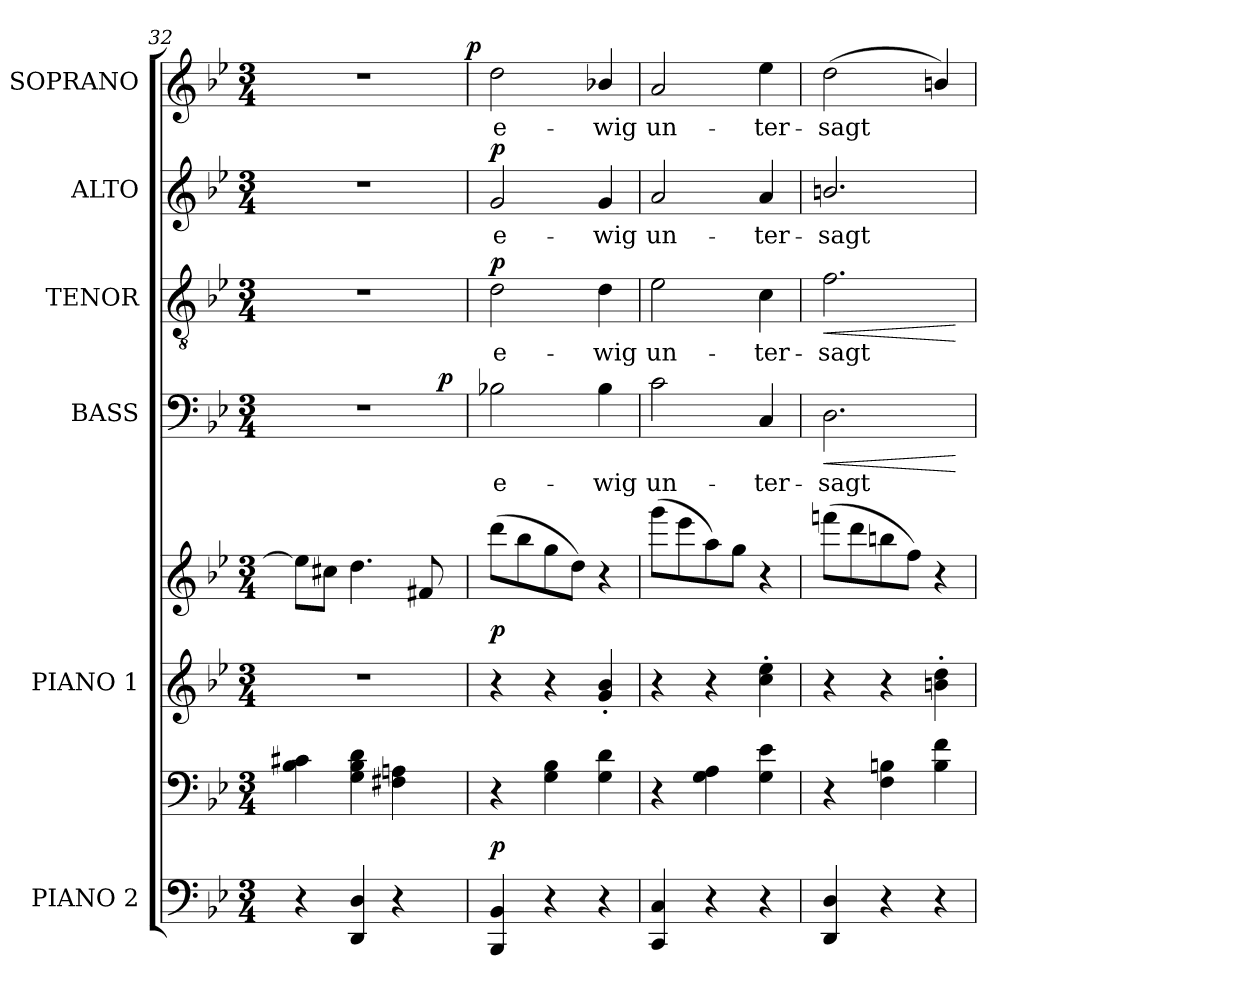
**kern	**kern	**dynam	**kern	**kern	**dynam	**kern	**text	**dynam	**kern	**text	**dynam	**kern	**text	**dynam	**kern	**text	**dynam
*part6	*part6	*part6	*part5	*part5	*part5	*part4	*part4	*part4	*part3	*part3	*part3	*part2	*part2	*part2	*part1	*part1	*part1
*staff8	*staff7	*staff7/8	*staff6	*staff5	*staff5/6	*staff4	*staff4	*staff4	*staff3	*staff3	*staff3	*staff2	*staff2	*staff2	*staff1	*staff1	*staff1
*I"PIANO 2	*	*	*I"PIANO 1	*	*	*I"BASS	*	*	*I"TENOR	*	*	*I"ALTO	*	*	*I"SOPRANO	*	*
*I'Pno.	*	*	*I'Pno.	*	*	*I'B.	*	*	*I'T.	*	*	*I'A.	*	*	*I'S.	*	*
*clefF4	*clefF4	*	*clefG2	*clefG2	*	*clefF4	*	*	*clefGv2	*	*	*clefG2	*	*	*clefG2	*	*
*	*	*	*	*	*	*	*	*	*ITrd7c12	*	*	*	*	*	*	*	*
*k[b-e-]	*k[b-e-]	*	*k[b-e-]	*k[b-e-]	*	*k[b-e-]	*	*	*k[b-e-]	*	*	*k[b-e-]	*	*	*k[b-e-]	*	*
*B-:	*B-:	*	*B-:	*B-:	*	*B-:	*	*	*B-:	*	*	*B-:	*	*	*B-:	*	*
*M3/4	*M3/4	*	*M3/4	*M3/4	*	*M3/4	*	*	*M3/4	*	*	*M3/4	*	*	*M3/4	*	*
=32	=32	=32	=32	=32	=32	=32	=32	=32	=32	=32	=32	=32	=32	=32	=32	=32	=32
!	!	!	!LO:N:vis=1	!	!	!LO:N:vis=1	!	!	!LO:N:vis=1	!	!	!LO:N:vis=1	!	!	!LO:N:vis=1	!	!
*	*	*	*	*	*	*^	*	*	*	*	*	*	*	*	*^	*	*
4r	4B-i\ 4c#Xi	.	2.r	8ee-i\L]	.	2.r	2ryy	.	.	2.r	.	.	2.r	.	.	2.r	2ryy	.	.
.	.	.	.	8cc#Xi\J	.	.	.	.	.	.	.	.	.	.	.	.	.	.	.
4DDi/ 4Di	4Gi\ 4B-i 4di	.	.	4.ddi\	.	.	.	.	.	.	.	.	.	.	.	.	.	.	.
4r	4F#Xi\ 4Ani	.	.	.	.	.	8ryy	.	.	.	.	.	.	.	.	.	8ryy	.	.
.	.	.	.	8f#Xi/	.	.	16ryy	.	.	.	.	.	.	.	.	.	16ryy	.	.
.	.	.	.	.	.	.	1024ryy	.	.	.	.	.	.	.	.	.	32ryy	.	.
.	.	.	.	.	.	.	32ryy	.	p	.	.	.	.	.	.	.	.	.	.
.	.	.	.	.	.	.	.	.	.	.	.	.	.	.	.	.	64ryy	.	.
.	.	.	.	.	.	.	64ryy	.	.	.	.	.	.	.	.	.	.	.	.
.	.	.	.	.	.	.	.	.	.	.	.	.	.	.	.	.	128...ryy	.	.
.	.	.	.	.	.	.	128...ryy	.	.	.	.	.	.	.	.	.	.	.	.
.	.	.	.	.	.	.	.	.	.	.	.	.	.	.	.	.	1024ryy	.	p
*	*	*	*	*	*	*v	*v	*	*	*	*	*	*	*	*	*v	*v	*	*
=33	=33	=33	=33	=33	=33	=33	=33	=33	=33	=33	=33	=33	=33	=33	=33	=33	=33
*	*	*	*	*	*	*^	*	*	*	*	*	*	*	*	*^	*	*
!	!	!	!	!	!	!	!	!LO:LY:b:color=#000000	!	!	!	!	!	!	!	!	!	!	!
*	*	*	*	*	*	*v	*v	*	*	*	*	*	*	*	*	*v	*v	*	*
*	*	*	*	*	*	*^	*	*	*	*	*	*	*	*	*^	*	*
!	!	!	!	!	!	!	!	!	!	!	!LO:LY:b:color=#000000	!	!	!	!	!	!	!	!
*	*	*	*	*	*	*v	*v	*	*	*	*	*	*	*	*	*v	*v	*	*
*	*	*	*	*	*	*^	*	*	*	*	*	*	*	*	*^	*	*
!	!	!	!	!	!	!	!	!	!	!	!	!	!	!LO:LY:b:color=#000000	!	!	!	!	!
*	*	*	*	*	*	*v	*v	*	*	*	*	*	*	*	*	*v	*v	*	*
*	*	*	*	*	*	*^	*	*	*	*	*	*	*	*	*^	*	*
!	!	!	!	!	!	!	!	!	!	!	!	!	!	!	!	!	!	!LO:LY:b:color=#000000	!
*	*	*	*	*	*	*v	*v	*	*	*	*	*	*	*	*	*v	*v	*	*
4BBB-i/ 4BB-i	4r	p	4r	(8dddi\L	p	2B-Xi\	e-	.	2Di\	e-	p	2gi/	e-	p	2ddi\	e-	.
.	.	.	.	8bb-i\	.	.	.	.	.	.	.	.	.	.	.	.	.
4r	4Gi\ 4B-i	.	4r	8ggi\	.	.	.	.	.	.	.	.	.	.	.	.	.
.	.	.	.	8ddi\J)	.	.	.	.	.	.	.	.	.	.	.	.	.
!	!	!	!	!	!	!	!LO:LY:b:color=#000000	!	!	!	!	!	!	!	!	!	!
!	!	!	!	!	!	!	!	!	!	!LO:LY:b:color=#000000	!	!	!	!	!	!	!
!	!	!	!	!	!	!	!	!	!	!	!	!	!LO:LY:b:color=#000000	!	!	!	!
!	!	!	!	!	!	!	!	!	!	!	!	!	!	!	!	!LO:LY:b:color=#000000	!
4r	4Gi\ 4di	.	4gi/' 4b-i'	4r	.	4B-i\	-wig	.	4Di\	-wig	.	4gi/	-wig	.	4b-Xi/	-wig	.
!!LO:PB:g=z
=34	=34	=34	=34	=34	=34	=34	=34	=34	=34	=34	=34	=34	=34	=34	=34	=34	=34
!	!	!	!	!	!	!	!LO:LY:b:color=#000000	!	!	!	!	!	!	!	!	!	!
!	!	!	!	!	!	!	!	!	!	!LO:LY:b:color=#000000	!	!	!	!	!	!	!
!	!	!	!	!	!	!	!	!	!	!	!	!	!LO:LY:b:color=#000000	!	!	!	!
!	!	!	!	!	!	!	!	!	!	!	!	!	!	!	!	!LO:LY:b:color=#000000	!
4CCi/ 4Ci	4r	.	4r	(8gggi\L	.	2ci\	un-	.	2E-i\	un-	.	2ai/	un-	.	2ai/	un-	.
.	.	.	.	8eee-i\	.	.	.	.	.	.	.	.	.	.	.	.	.
4r	4Gi\ 4Ai	.	4r	8aai\)	.	.	.	.	.	.	.	.	.	.	.	.	.
.	.	.	.	8ggi\J	.	.	.	.	.	.	.	.	.	.	.	.	.
!	!	!	!	!	!	!	!LO:LY:b:color=#000000	!	!	!	!	!	!	!	!	!	!
!	!	!	!	!	!	!	!	!	!	!LO:LY:b:color=#000000	!	!	!	!	!	!	!
!	!	!	!	!	!	!	!	!	!	!	!	!	!LO:LY:b:color=#000000	!	!	!	!
!	!	!	!	!	!	!	!	!	!	!	!	!	!	!	!	!LO:LY:b:color=#000000	!
4r	4Gi\ 4e-i	.	4cci\' 4ee-i'	4r	.	4Ci/	-ter-	.	4Ci\	-ter-	.	4ai/	-ter-	.	4ee-i\	-ter-	.
=35	=35	=35	=35	=35	=35	=35	=35	=35	=35	=35	=35	=35	=35	=35	=35	=35	=35
!	!	!	!	!	!	!	!LO:LY:b:color=#000000	!LO:HP:b	!	!	!	!	!	!	!	!	!
!	!	!	!	!	!	!	!	!	!	!LO:LY:b:color=#000000	!LO:HP:b	!	!	!	!	!	!
!	!	!	!	!	!	!	!	!	!	!	!	!	!LO:LY:b:color=#000000	!	!	!	!
!	!	!	!	!	!	!	!	!	!	!	!	!	!	!	!	!LO:LY:b:color=#000000	!
4DDi/ 4Di	4r	.	4r	(8fffni\L	.	2.Di\	-sagt	<	2.Fi\	-sagt	<	2.bni/	-sagt	.	(2ddi\	-sagt	.
.	.	.	.	8dddi\	.	.	.	.	.	.	.	.	.	.	.	.	.
4r	4Fi\ 4Bni	.	4r	8bbni\	.	.	.	.	.	.	.	.	.	.	.	.	.
.	.	.	.	8ffi\J)	.	.	.	.	.	.	.	.	.	.	.	.	.
4r	4Bi\ 4fi	.	4bni\' 4ddi'	4r	.	.	.	.	.	.	.	.	.	.	4bni/)	.	.
.	.	.	.	.	.	.	.	[	.	.	[	.	.	.	.	.	.
=	=	=	=	=	=	=	=	=	=	=	=	=	=	=	=	=	=
*-	*-	*-	*-	*-	*-	*-	*-	*-	*-	*-	*-	*-	*-	*-	*-	*-	*-
